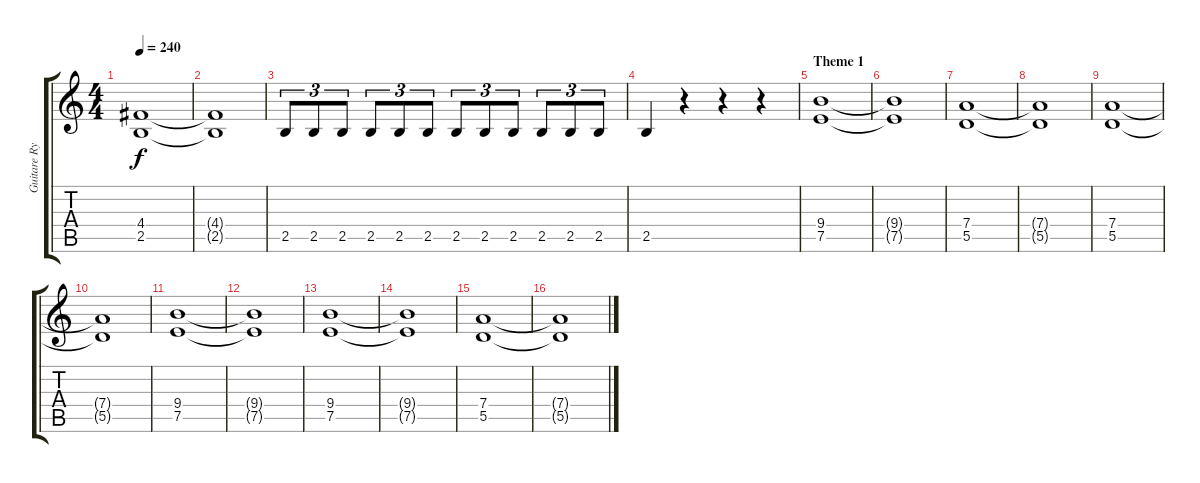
\track ("Guitare Rythme" "Guitare Ry") {instrument overdrivenguitar}
\staff {score tabs}
\tuning (E4 B3 G3 D3 A2 E2) {hide}
\ts (4 4)
\tempo 240
\clef g2
\ks c
(4.4 2.5).1{dy f} |
(4.4{t} 2.5{t}).1 |
2.5.8{tu (3 2)} 2.5.8{tu (3 2)} 2.5.8{tu (3 2)} 2.5.8{tu (3 2)} 2.5.8{tu (3 2)} 2.5.8{tu (3 2)} 2.5.8{tu (3 2)} 2.5.8{tu (3 2)} 2.5.8{tu (3 2)} 2.5.8{tu (3 2)} 2.5.8{tu (3 2)} 2.5.8{tu (3 2)} |
2.5.4 r.4 r.4 r.4 |
\section ("" "Theme 1")
(9.4 7.5).1 |
(9.4{t} 7.5{t}).1 |
(7.4 5.5).1 |
(7.4{t} 5.5{t}).1 |
(7.4 5.5).1 |
(7.4{t} 5.5{t}).1 |
(9.4 7.5).1 |
(9.4{t} 7.5{t}).1 |
(9.4 7.5).1 |
(9.4{t} 7.5{t}).1 |
(7.4 5.5).1 |
(7.4{t} 5.5{t}).1
